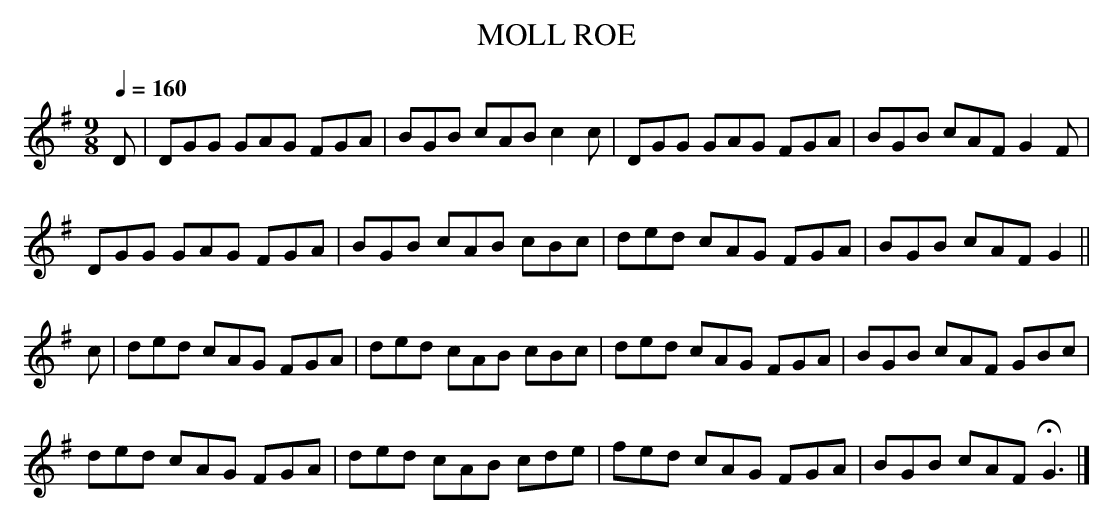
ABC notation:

X:1
T:MOLL ROE
Q:1/4=160
M:9/8
L:1/8
K:G
D|DGG GAG FGA|BGB cAB c2c|DGG GAG FGA|BGB cAF G2F|
DGG GAG FGA|BGB cAB cBc|ded cAG FGA|BGB cAF G2||
c|ded cAG FGA|ded cAB cBc|ded cAG FGA|BGB cAF GBc|
ded cAG FGA|ded cAB cde|fed cAG FGA|BGB cAF HG3|]
